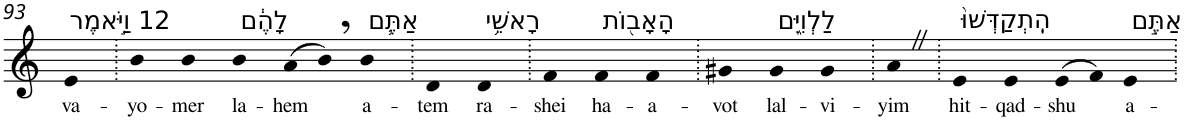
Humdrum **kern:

**kern	**text
*part1	*part1
*staff1	*staff1
*I"Piano	*
*I'Pno	*
!!LO:PB:g=z
*clefG2	*
*k[]	*
=93	=93
!LO:TX:a:t=12 וַיֹּ֣אמֶר	!
!	!LO:LY:b
4e	va-
=94.	=94.
!	!LO:LY:b
4b	-yo-
!	!LO:LY:b
4b	-mer
!LO:TX:a:t=לָהֶ֔ם	!
!	!LO:LY:b
4b	la-
!	!LO:LY:b
(>8a	-hem
8b,)	.
!LO:TX:a:t=אַתֶּ֛ם	!
!	!LO:LY:b
4b	a-
=95.	=95.
!	!LO:LY:b
4d	-tem
!LO:TX:a:t=רָאשֵׁ֥י	!
!	!LO:LY:b
4d	ra-
=96.	=96.
!	!LO:LY:b
4f	-shei
!LO:TX:a:t=הָאָב֖וֹת	!
!	!LO:LY:b
4f	ha-
!	!LO:LY:b
4f	-a-
=97.	=97.
!	!LO:LY:b
4g#X	-vot
!LO:TX:a:t=לַלְוִיִּ֑ם	!
!	!LO:LY:b
4g#	lal-
!	!LO:LY:b
4g#	-vi-
=98.	=98.
!	!LO:LY:b
4aZ	-yim
=99.	=99.
!LO:TX:a:t=הִֽתְקַדְּשׁוּ֙	!
!	!LO:LY:b
4e	hit-
!	!LO:LY:b
4e	-qad-
!	!LO:LY:b
(>8e	-shu
8f)	.
!LO:TX:a:t=אַתֶּ֣ם	!
!	!LO:LY:b
4e	a-
=.	=.
*-	*-
